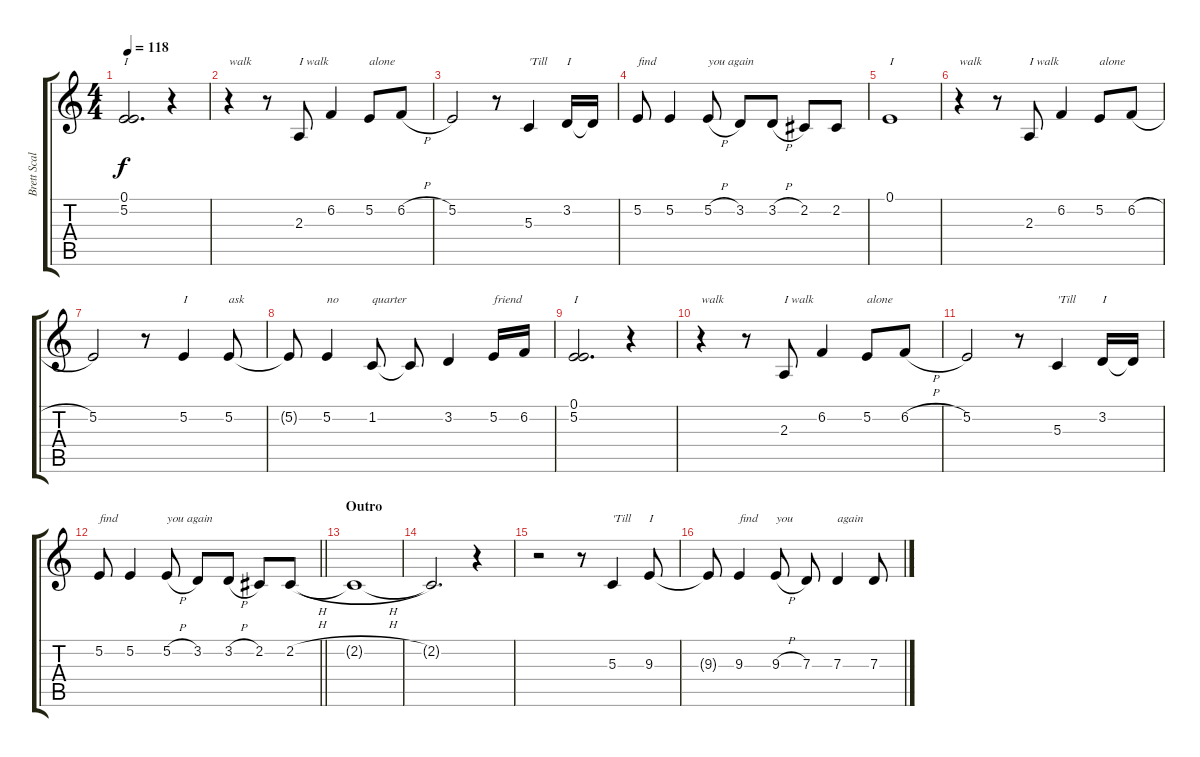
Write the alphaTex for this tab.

\track ("Brett Scallions (Vocals)" "Brett Scal") {instrument violin}
\staff {score tabs}
\tuning (E4 B3 G3 D3 A2 E2) {hide}
\ts (4 4)
\tempo 118
\clef g2
\ks c
(0.1 5.2).2{d txt "I" dy f} r.4 |
r.4{txt "walk"} r.8 2.3.8{txt "I walk"} 6.2.4 5.2.8{txt "alone"} 6.2{h}.8 |
5.2.2 r.8 5.3.4{txt "'Till"} 3.2.16{txt "I"} 3.2{t}.16 |
5.2.8{txt "find"} 5.2.4 5.2{h}.8{txt "you again"} 3.2.8 3.2{h}.8 2.2.8 2.2.8 |
0.1.1{txt "I"} |
r.4{txt "walk"} r.8 2.3.8{txt "I walk"} 6.2.4 5.2.8{txt "alone"} 6.2{h}.8 |
5.2.2 r.8 5.2.4{txt "I"} 5.2.8{txt "ask"} |
5.2{t}.8 5.2.4{txt "no"} 1.2.8{txt "quarter"} 1.2{t}.8 3.2.4 5.2.16{txt "friend"} 6.2.16 |
(0.1 5.2).2{d txt "I"} r.4 |
r.4{txt "walk"} r.8 2.3.8{txt "I walk"} 6.2.4 5.2.8{txt "alone"} 6.2{h}.8 |
5.2.2 r.8 5.3.4{txt "'Till"} 3.2.16{txt "I"} 3.2{t}.16 |
\barLineRight lightlight
5.2.8{txt "find"} 5.2.4 5.2{h}.8{txt "you again"} 3.2.8 3.2{h}.8 2.2.8 2.2{h}.8 |
\section ("" "Outro")
2.2{h t}.1 |
2.2{t}.2{d} r.4 |
r.2 r.8 5.3.4{txt "'Till"} 9.3.8{txt "I"} |
9.3{t}.8 9.3.4{txt "find"} 9.3{h}.8{txt "you"} 7.3.8 7.3.4{txt "again"} 7.3{h}.8
